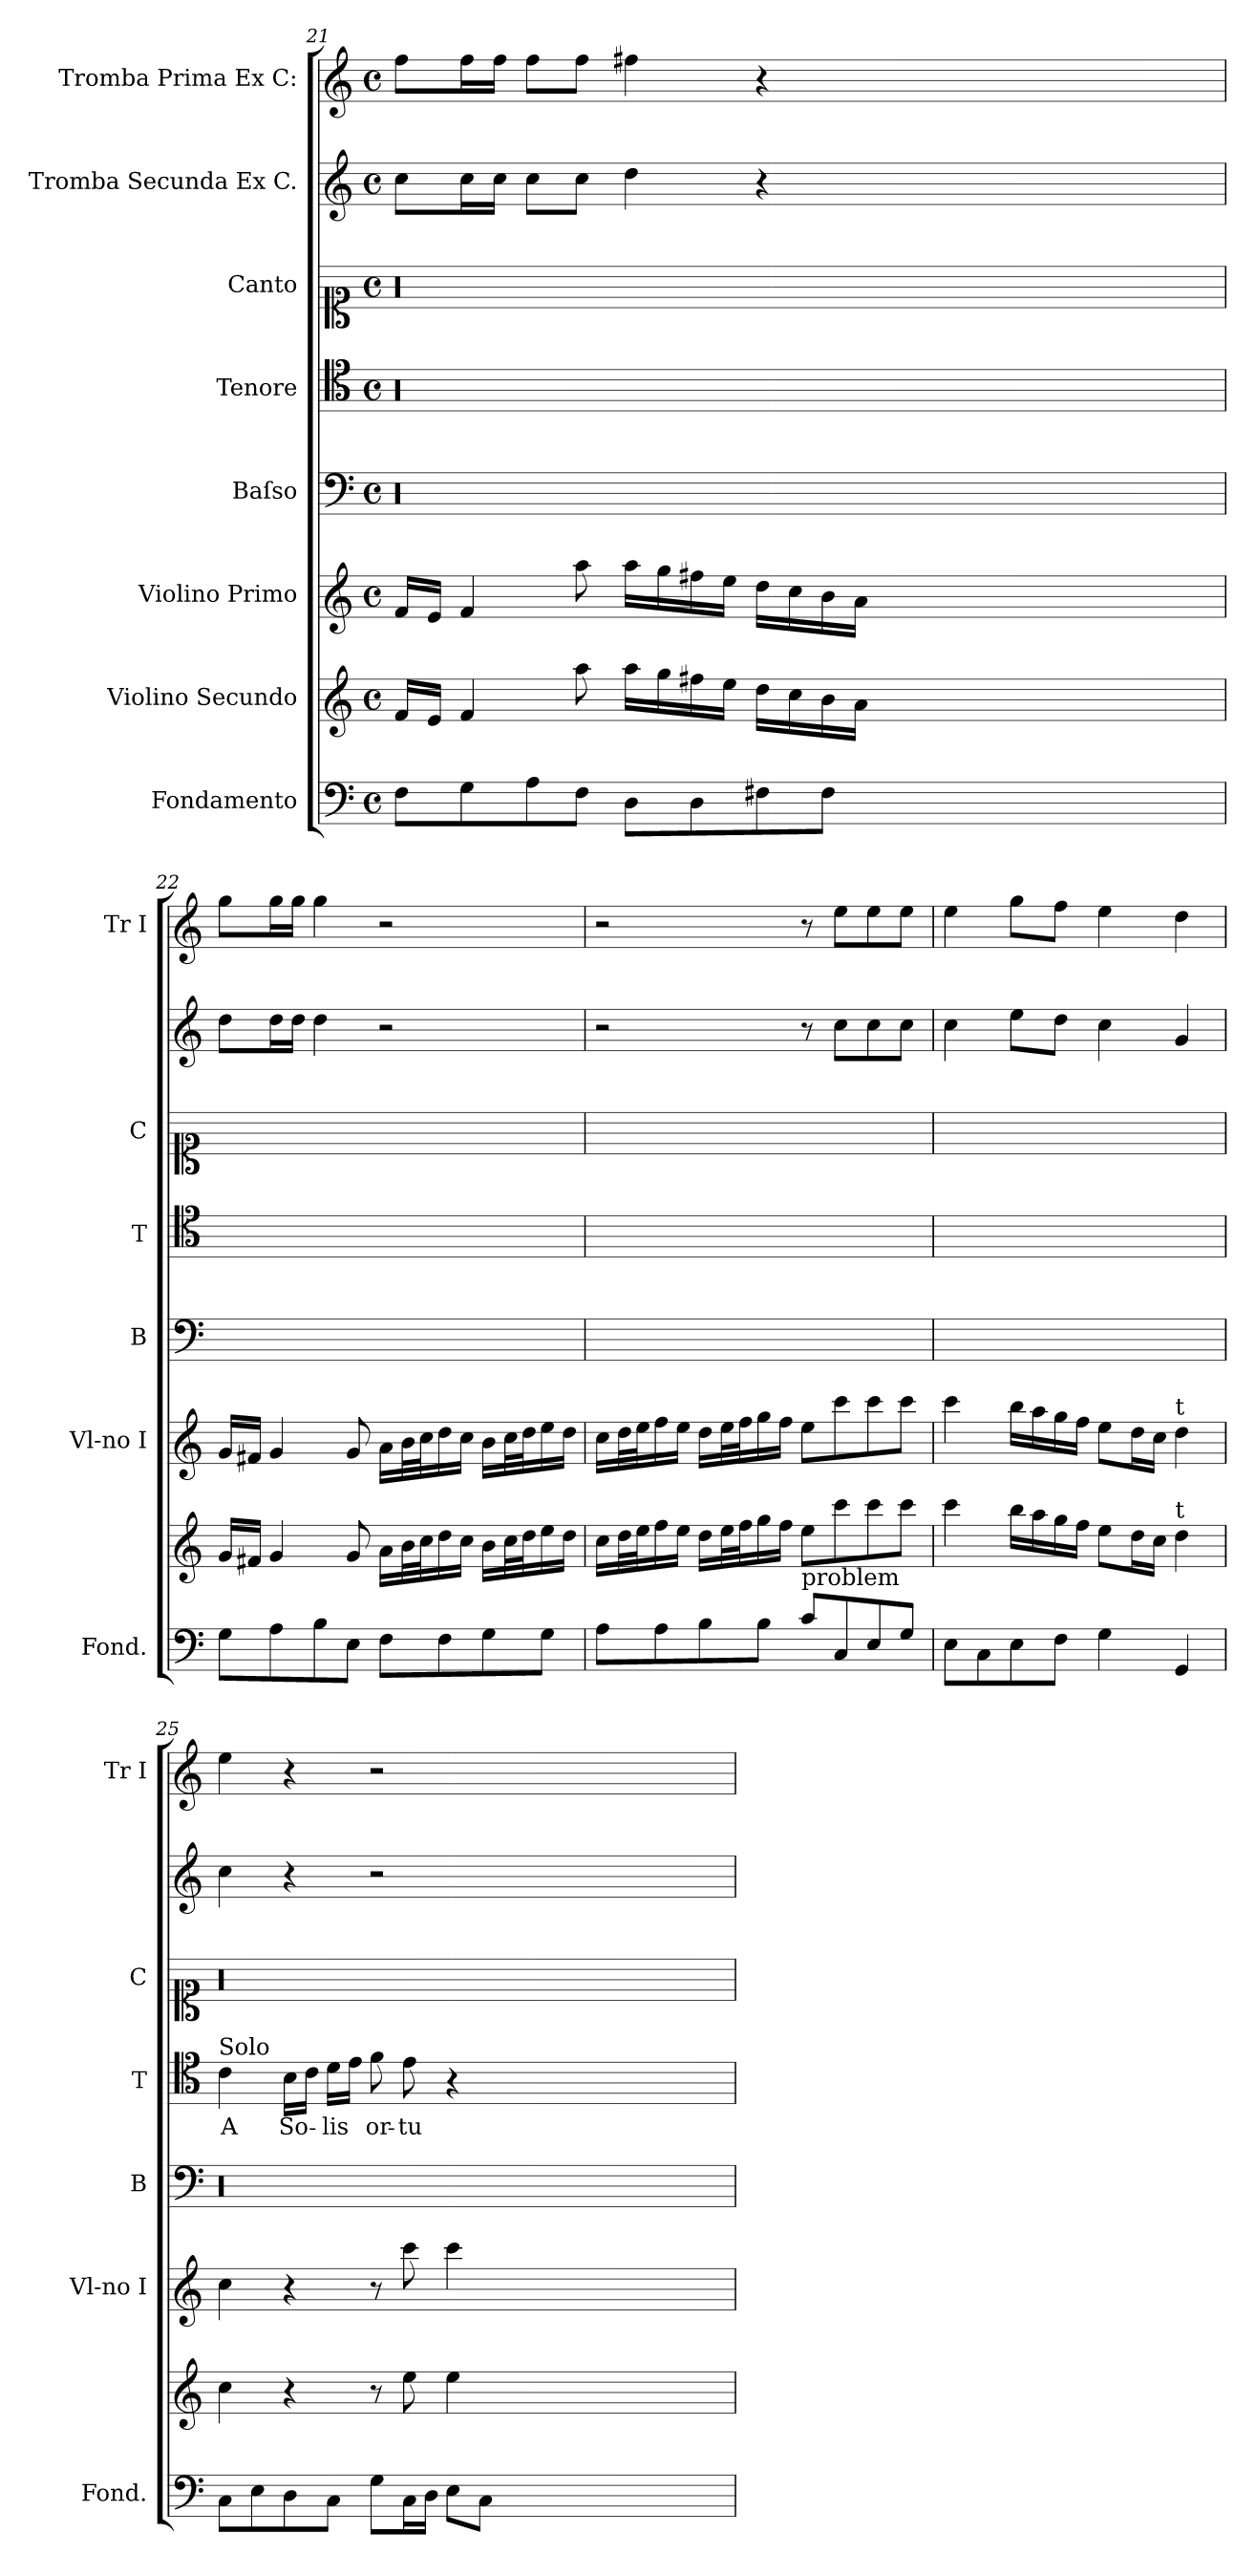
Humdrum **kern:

**kern	**kern	**kern	**kern	**kern	**text	**kern	**kern	**kern
*part8	*part7	*part6	*part5	*part4	*part4	*part3	*part2	*part1
*staff8	*staff7	*staff6	*staff5	*staff4	*staff4	*staff3	*staff2	*staff1
*I"Fondamento	*I"Violino Secundo	*I"Violino Primo	*I"Baſso	*I"Tenore	*	*I"Canto	*I"Tromba Secunda Ex C.	*I"Tromba Prima Ex C:
*I'Fond.	*	*I'Vl-no I	*I'B	*I'T	*	*I'C	*	*I'Tr I
*clefF4	*clefG2	*clefG2	*clefF4	*clefC4	*	*clefC1	*clefG2	*clefG2
*k[]	*k[]	*k[]	*k[]	*k[]	*	*k[]	*k[]	*k[]
*C:	*C:	*C:	*C:	*C:	*	*C:	*C:	*C:
*M4/4	*M4/4	*M4/4	*M4/4	*M4/4	*	*M4/4	*M4/4	*M4/4
*met(c)	*met(c)	*met(c)	*met(c)	*met(c)	*	*met(c)	*met(c)	*met(c)
=21	=21	=21	=21	=21	=21	=21	=21	=21
8F\L	16f/LL	16f/LL	00r	00r	.	00r	8cc\L	8ff\L
.	16e/JJ	16e/JJ	.	.	.	.	.	.
8G\	4f/	4f/	.	.	.	.	16cc\L	16ff\L
.	.	.	.	.	.	.	16cc\JJ	16ff\JJ
8A\	.	.	.	.	.	.	8cc\L	8ff\L
8F\J	8aa\	8aa\	.	.	.	.	8cc\J	8ff\J
8D\L	16aa\LL	16aa\LL	.	.	.	.	4dd\	4ff#X\
.	16gg\	16gg\	.	.	.	.	.	.
8D\	16ff#X\	16ff#X\	.	.	.	.	.	.
.	16ee\JJ	16ee\JJ	.	.	.	.	.	.
8F#X\	16dd\LL	16dd\LL	.	.	.	.	4r	4r
.	16cc\	16cc\	.	.	.	.	.	.
8F#\J	16b\	16b\	.	.	.	.	.	.
.	16a\JJ	16a\JJ	.	.	.	.	.	.
0.ryy	0.ryy	0.ryy	.	.	.	.	0.ryy	0.ryy
=22	=22	=22	=22	=22	=22	=22	=22	=22
8G\L	16g/LL	16g/LL	1ryy	1ryy	.	1ryy	8dd\L	8gg\L
.	16f#X/JJ	16f#X/JJ	.	.	.	.	.	.
8A\	4g/	4g/	.	.	.	.	16dd\L	16gg\L
.	.	.	.	.	.	.	16dd\JJ	16gg\JJ
8B\	.	.	.	.	.	.	4dd\	4gg\
8E\J	8g/	8g/	.	.	.	.	.	.
8F\L	16a\LL	16a\LL	.	.	.	.	2r	2r
.	32b\L	32b\L	.	.	.	.	.	.
.	32cc\J	32cc\J	.	.	.	.	.	.
8F\	16dd\	16dd\	.	.	.	.	.	.
.	16cc\JJ	16cc\JJ	.	.	.	.	.	.
8G\	16b\LL	16b\LL	.	.	.	.	.	.
.	32cc\L	32cc\L	.	.	.	.	.	.
.	32dd\J	32dd\J	.	.	.	.	.	.
8G\J	16ee\	16ee\	.	.	.	.	.	.
.	16dd\JJ	16dd\JJ	.	.	.	.	.	.
=23	=23	=23	=23	=23	=23	=23	=23	=23
8A\L	16cc\LL	16cc\LL	1ryy	1ryy	.	1ryy	2r	2r
.	32dd\L	32dd\L	.	.	.	.	.	.
.	32ee\J	32ee\J	.	.	.	.	.	.
8A\	16ff\	16ff\	.	.	.	.	.	.
.	16ee\JJ	16ee\JJ	.	.	.	.	.	.
8B\	16dd\LL	16dd\LL	.	.	.	.	.	.
.	32ee\L	32ee\L	.	.	.	.	.	.
.	32ff\J	32ff\J	.	.	.	.	.	.
8B\J	16gg\	16gg\	.	.	.	.	.	.
.	16ff\JJ	16ff\JJ	.	.	.	.	.	.
!LO:TX:a:t=problem	!	!	!	!	!	!	!	!
8c\L	8ee\L	8ee\L	.	.	.	.	8r	8r
8C/	8ccc\	8ccc\	.	.	.	.	8cc\L	8ee\L
8E/	8ccc\	8ccc\	.	.	.	.	8cc\	8ee\
8G/J	8ccc\J	8ccc\J	.	.	.	.	8cc\J	8ee\J
=24	=24	=24	=24	=24	=24	=24	=24	=24
8E\L	4ccc\	4ccc\	1ryy	1ryy	.	1ryy	4cc\	4ee\
8C\	.	.	.	.	.	.	.	.
8E\	16bb\LL	16bb\LL	.	.	.	.	8ee\L	8gg\L
.	16aa\	16aa\	.	.	.	.	.	.
8F\J	16gg\	16gg\	.	.	.	.	8dd\J	8ff\J
.	16ff\JJ	16ff\JJ	.	.	.	.	.	.
4G\	8ee\L	8ee\L	.	.	.	.	4cc\	4ee\
.	16dd\L	16dd\L	.	.	.	.	.	.
.	16cc\JJ	16cc\JJ	.	.	.	.	.	.
!	!	!LO:TX:a:t=t	!	!	!	!	!	!
!	!LO:TX:a:t=t	!	!	!	!	!	!	!
4GG/	4dd\	4dd\	.	.	.	.	4g/	4dd\
=25	=25	=25	=25	=25	=25	=25	=25	=25
!	!	!	!	!LO:TX:a:t=Solo	!	!	!	!
8C\L	4cc\	4cc\	00r	4c\	A	00r	4cc\	4ee\
8E\	.	.	.	.	.	.	.	.
8D\	4r	4r	.	16B\LL	So-	.	4r	4r
.	.	.	.	16c\JJ	.	.	.	.
8C\J	.	.	.	16d\LL	-lis	.	.	.
.	.	.	.	16e\JJ	.	.	.	.
8G\L	8r	8r	.	8f\	or-	.	2r	2r
16C\L	8ee\	8ccc\	.	8e\	-tu	.	.	.
16D\JJ	.	.	.	.	.	.	.	.
8E\L	4ee\	4ccc\	.	4r	.	.	.	.
8C\J	.	.	.	.	.	.	.	.
0.ryy	0.ryy	0.ryy	.	0.ryy	.	.	0.ryy	0.ryy
=	=	=	=	=	=	=	=	=
*-	*-	*-	*-	*-	*-	*-	*-	*-
